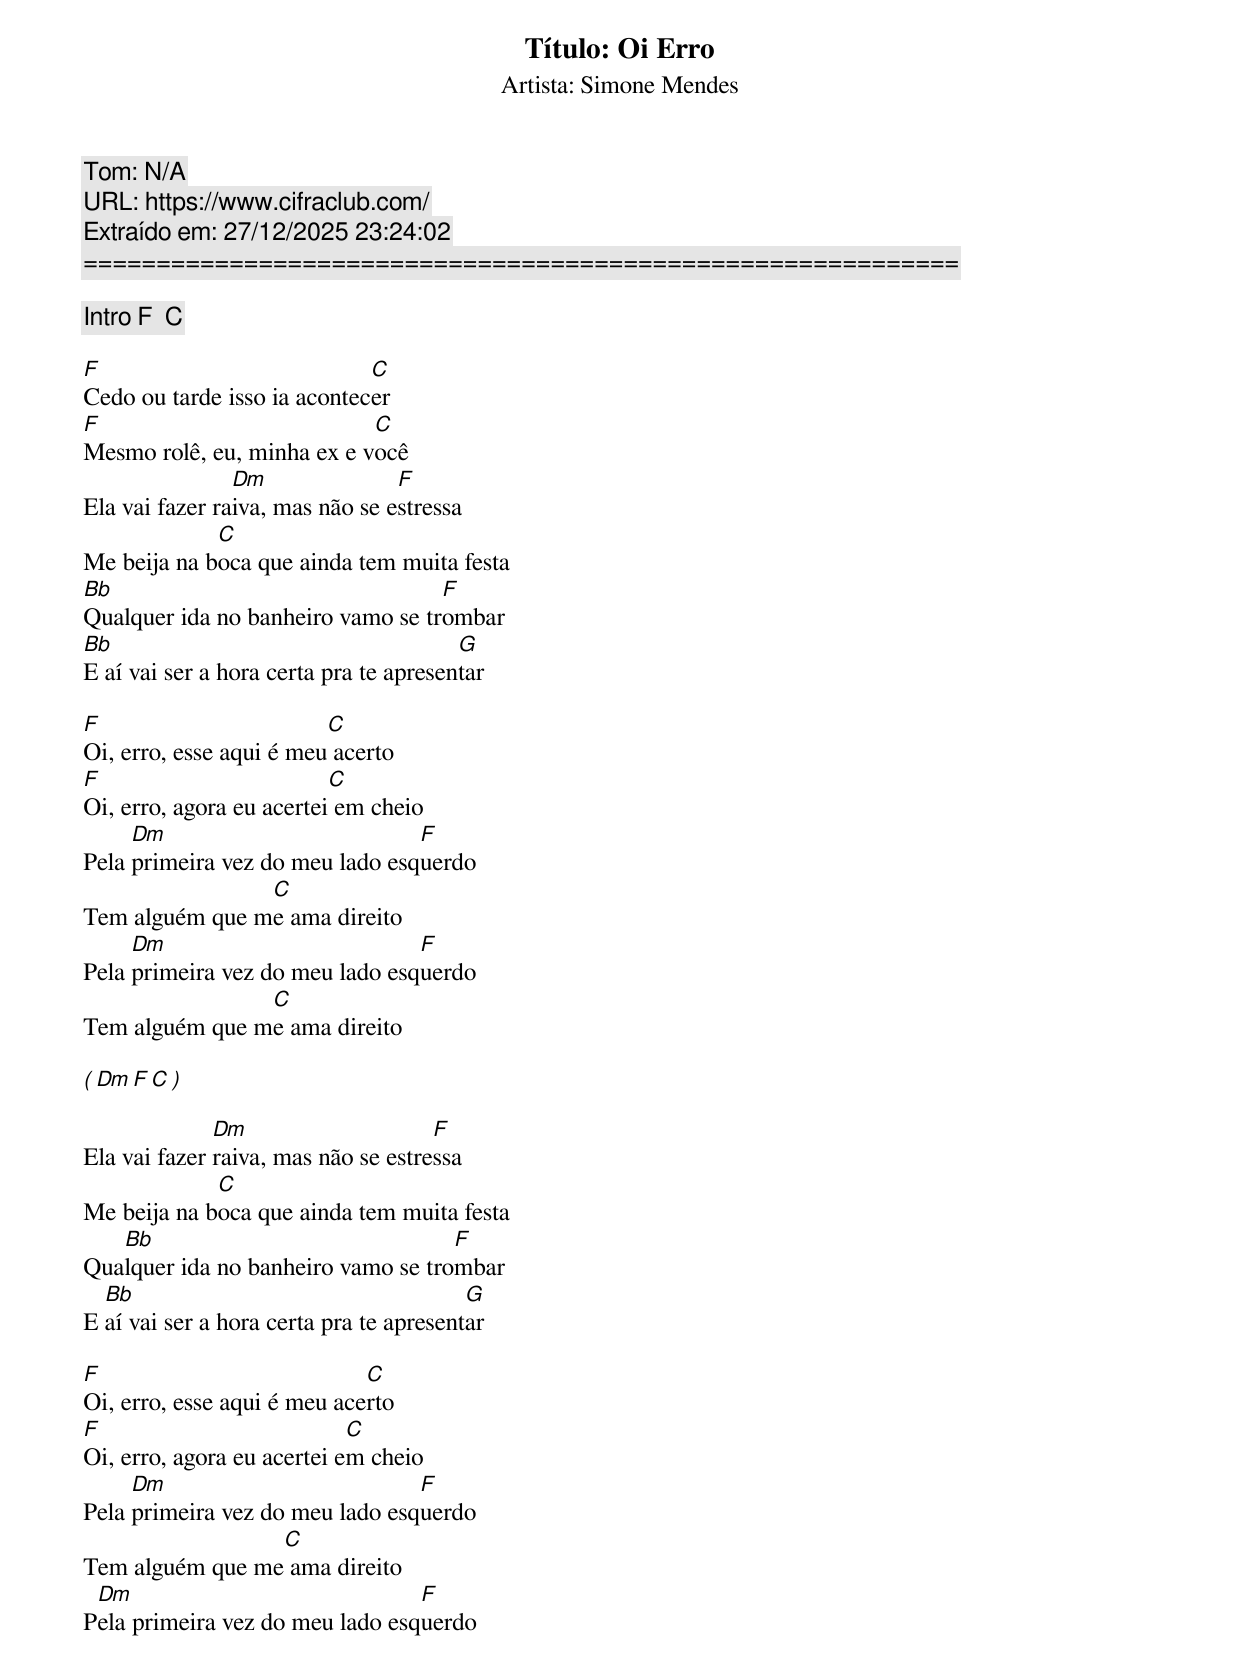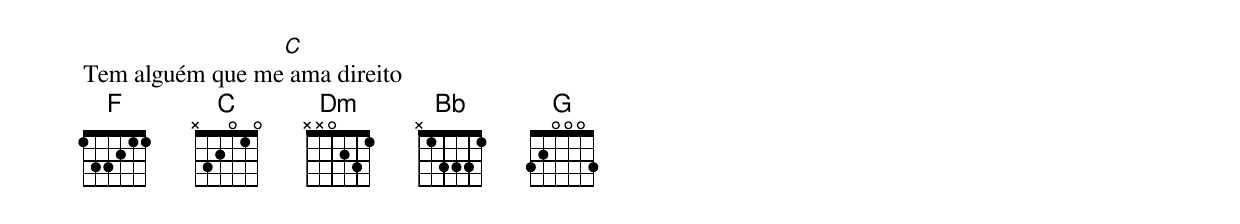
Título: Oi Erro
Artista: Simone Mendes
Tom: N/A
URL: https://www.cifraclub.com/
Extraído em: 27/12/2025 23:24:02
============================================================

[Intro] F  C

F                            C
Cedo ou tarde isso ia acontecer
F                           C
Mesmo rolê, eu, minha ex e você
                Dm               F
Ela vai fazer raiva, mas não se estressa
             C
Me beija na boca que ainda tem muita festa
Bb                                 F
Qualquer ida no banheiro vamo se trombar
Bb                                      G
E aí vai ser a hora certa pra te apresentar

F                        C
Oi, erro, esse aqui é meu acerto
F                         C
Oi, erro, agora eu acertei em cheio
     Dm                          F
Pela primeira vez do meu lado esquerdo
                C
Tem alguém que me ama direito
     Dm                          F
Pela primeira vez do meu lado esquerdo
                C
Tem alguém que me ama direito

( Dm  F  C )

              Dm                     F
Ela vai fazer raiva, mas não se estressa
             C
Me beija na boca que ainda tem muita festa
   Bb                               F
Qualquer ida no banheiro vamo se trombar
  Bb                                     G
E aí vai ser a hora certa pra te apresentar

F                            C
Oi, erro, esse aqui é meu acerto
F                           C
Oi, erro, agora eu acertei em cheio
     Dm                          F
Pela primeira vez do meu lado esquerdo
                 C
Tem alguém que me ama direito
 Dm                              F
Pela primeira vez do meu lado esquerdo
                 C
Tem alguém que me ama direito
